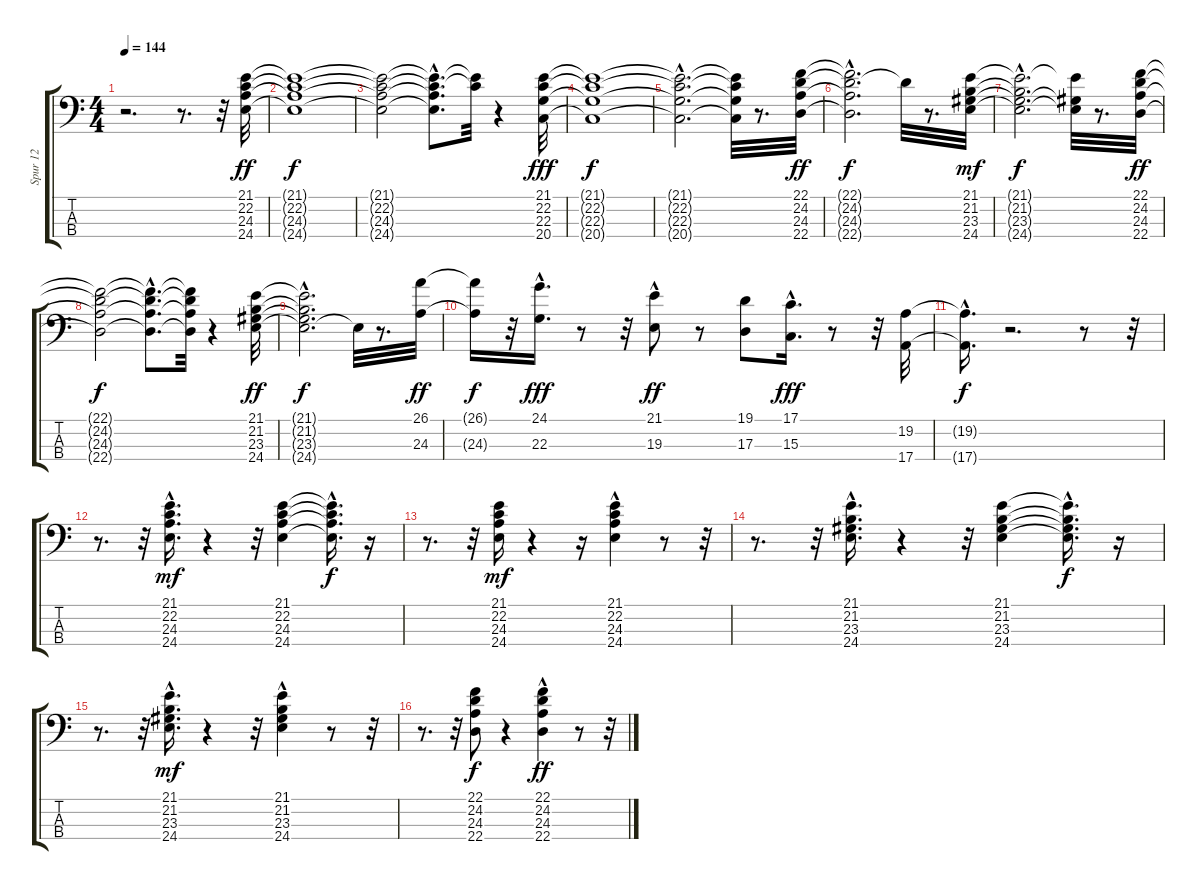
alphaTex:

\track ("Spur 12" "Spur 12") {instrument acousticgrandpiano}
\staff {score tabs}
\tuning (G2 D2 A1 E1) {hide}
\ts (4 4)
\tempo 144
\clef f4
\ks c
r.2{d dy ff instrument acousticgrandpiano} r.8{d} r.32 (21.1 22.2 24.3 24.4).32{balance 8} |
(21.1{t} 22.2{t} 24.3{t} 24.4{t}).1{dy f} |
(21.1{t} 22.2{t} 24.3{t} 24.4{t}).2 (21.1{hac t} 22.2{hac t} 24.3{hac t} 24.4{hac t}).8{d} (21.1{t} 22.2{t}).32 r.4 (21.1 22.2 22.3 20.4).32{dy fff} |
(21.1{t} 22.2{t} 22.3{t} 20.4{t}).1{dy f} |
(21.1{hac t} 22.2{hac t} 22.3{hac t} 20.4{hac t}).2{d} (21.1{t} 22.2{t} 22.3{t} 20.4{t}).32 r.8{d} (22.1 24.2 24.3 22.4).32{dy ff} |
(22.1{hac t} 24.2{hac t} 24.3{t} 22.4{hac t}).2{d dy f} 24.2{t}.32 r.8{d} (21.1 21.2 23.3 24.4).32{dy mf} |
(21.1{hac t} 21.2{hac t} 23.3{hac t} 24.4{hac t}).2{d dy f} (21.1{t} 23.3{t} 24.4{t}).32 r.8{d} (22.1 24.2 24.3 22.4).32{dy ff} |
(22.1{t} 24.2{t} 24.3{t} 22.4{t}).2{dy f} (22.1{hac t} 24.2{hac t} 24.3{hac t} 22.4{hac t}).8{d} (22.1{t} 24.2{t} 24.3{t} 22.4{t}).32 r.4 (21.1 21.2 23.3 24.4).32{dy ff} |
(21.1{hac t} 21.2{t} 23.3{hac t} 24.4{hac t}).2{d dy f} 24.4{t}.32 r.8{d} (26.1 24.3).32{dy ff} |
(26.1{t} 24.3{t}).16{dy f} r.32 (24.1{hac} 22.3).16{d dy fff} r.8 r.32 (21.1 19.3{hac}).8{dy ff} r.8 (19.1 17.3).8 (17.1{hac} 15.3).16{d dy fff} r.8 r.32 (19.2 17.4).32 |
(19.2{t} 17.4{hac t}).16{d dy f} r.2{d} r.8 r.32 |
r.8{d} r.32 (21.1{hac} 22.2 24.3 24.4).16{d dy mf} r.4 r.32 (21.1 22.2 24.3 24.4).4 (21.1{hac t} 22.2{t} 24.3{t} 24.4{t}).16{d dy f} r.16 |
r.8{d} r.32 (21.1 22.2 24.3 24.4).16{dy mf} r.4 r.16 (21.1{hac} 22.2{hac} 24.3 24.4).4 r.8 r.32 |
r.8{d} r.32 (21.1{hac} 21.2{hac} 23.3 24.4).16{d} r.4 r.32 (21.1 21.2 23.3 24.4).4 (21.1{hac t} 21.2{hac t} 23.3{t} 24.4{hac t}).16{d dy f} r.16 |
r.8{d} r.32 (21.1{hac} 21.2{hac} 23.3 24.4).16{d dy mf} r.4 r.32 (21.1 21.2{hac} 23.3{hac} 24.4{hac}).4 r.8 r.32 |
r.8{d} r.32 (22.1 24.2 24.3 22.4).8{dy f} r.4 (22.1{hac} 24.2 24.3 22.4).4{dy ff} r.8 r.32
